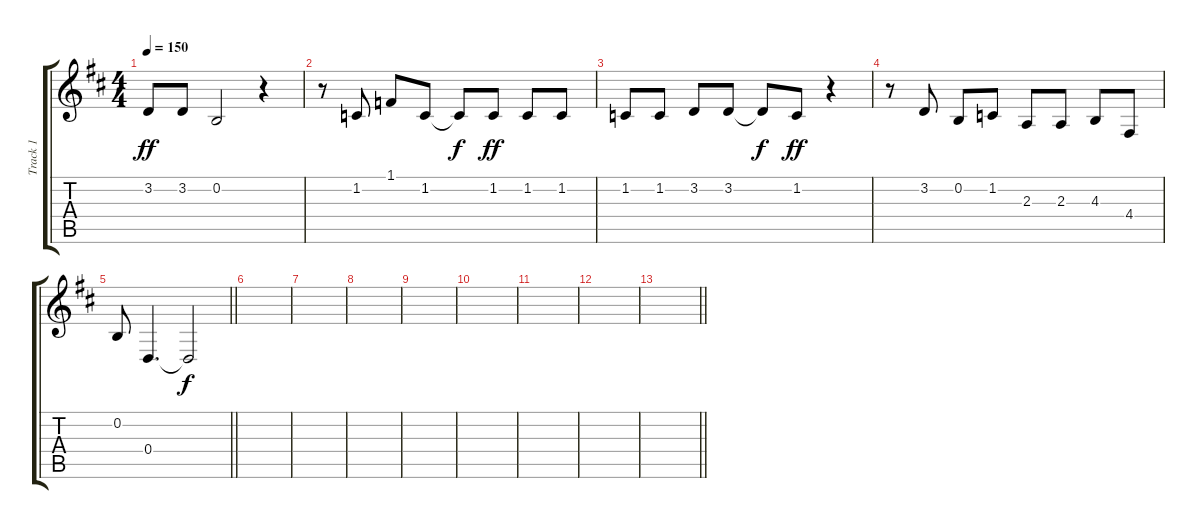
\track ("Track 1" "Track 1") {instrument tenorsax}
\staff {score tabs}
\tuning (E4 B3 G3 D3 A2 E2) {hide}
\ts (4 4)
\tempo 150
\clef g2
\ks d
3.2.8{dy ff} 3.2.8 0.2.2 r.4 |
r.8 1.2.8 1.1.8 1.2.8 1.2{t}.8{dy f} 1.2.8{dy ff} 1.2.8 1.2.8 |
1.2.8 1.2.8 3.2.8 3.2.8 3.2{t}.8{dy f} 1.2.8{dy ff} r.4 |
r.8 3.2.8 0.2.8 1.2.8 2.3.8 2.3.8 4.3.8 4.4.8 |
\barLineRight lightlight
0.2.8 0.4.4{d} 0.4{t}.2{dy f} |
|
|
|
|
|
|
|
\barLineRight lightlight
